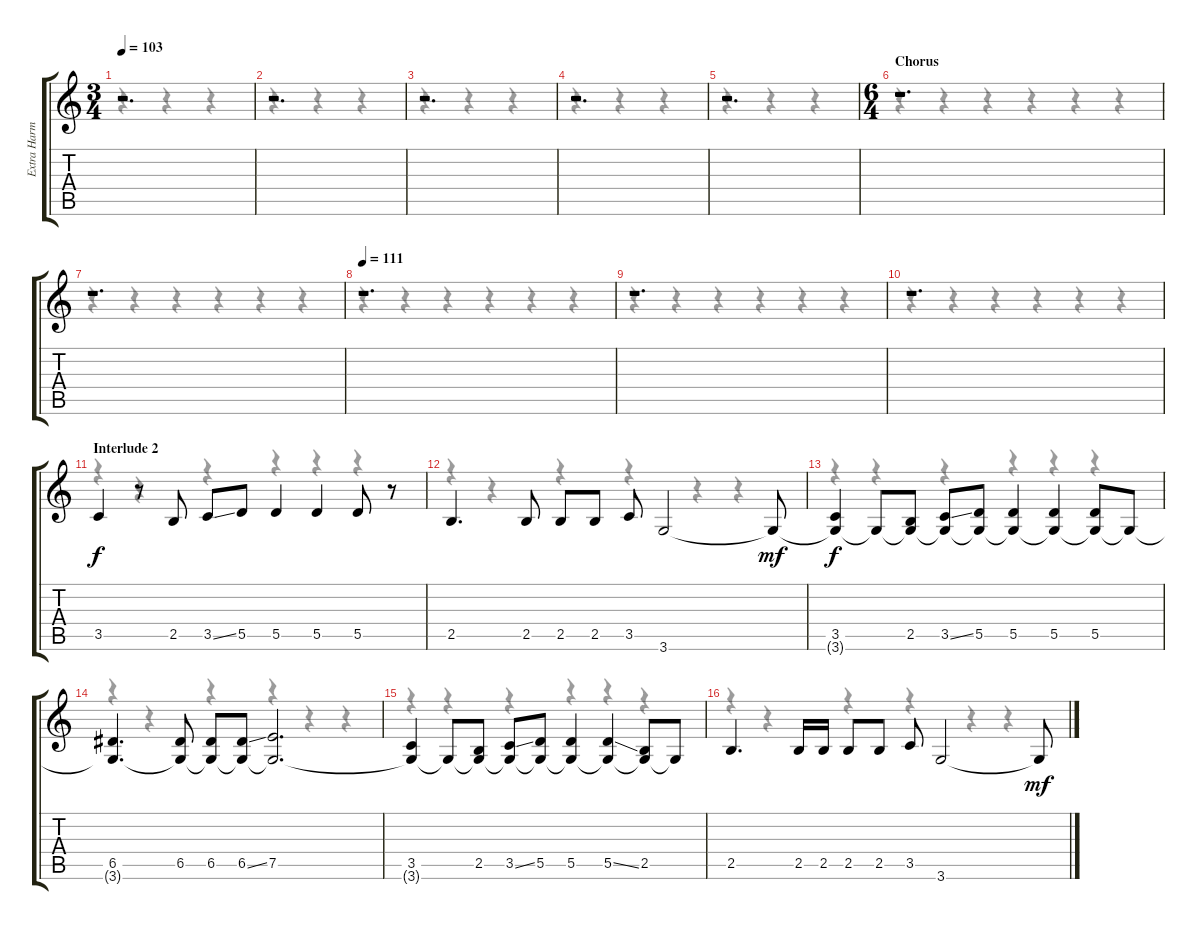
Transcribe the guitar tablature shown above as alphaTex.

\track ("Extra Harmony Guitar" "Extra Harm") {instrument distortionguitar}
\staff {score tabs}
\tuning (E4 B3 G3 D3 A2 E2) {hide}
\voice
\ts (3 4)
\tempo 103
\clef g2
\ks c
r.2{d dy f} |
r.2{d} |
r.2{d} |
r.2{d} |
r.2{d} |
\ts (6 4)
\section ("" "Chorus")
r.1{d} |
r.1{d} |
\tempo 111
r.1{d} |
r.1{d} |
r.1{d} |
\section ("" "Interlude 2")
3.5.4 r.8 2.5.8 3.5{ss}.8 5.5.8 5.5.4 5.5.4 5.5.8 r.8 |
2.5.4{d} 2.5.8 2.5.8 2.5.8 3.5.8 3.6.2 3.6{t}.8{dy mf} |
(3.5 3.6{t}).4{dy f} 3.6{t}.8 (2.5 3.6{t}).8 (3.5{ss} 3.6{t}).8 (5.5 3.6{t}).8 (5.5 3.6{t}).4 (5.5 3.6{t}).4 (5.5 3.6{t}).8 3.6{t}.8 |
(6.5 3.6{t}).4{d} (6.5 3.6{t}).8 (6.5 3.6{t}).8 (6.5{ss} 3.6{t}).8 (7.5 3.6{t}).2{d} |
(3.5 3.6{t}).4 3.6{t}.8 (2.5 3.6{t}).8 (3.5{ss} 3.6{t}).8 (5.5 3.6{t}).8 (5.5 3.6{t}).4 (5.5{ss} 3.6{t}).4 (2.5 3.6{t}).8 3.6{t}.8 |
2.5.4{d} 2.5.16 2.5.16 2.5.8 2.5.8 3.5.8 3.6.2 3.6{t}.8{dy mf}
\voice
\clef g2
\ottava regular
\simile none
\ks c
r.4{dy f} r.4 r.4 |
r.4 r.4 r.4 |
r.4 r.4 r.4 |
r.4 r.4 r.4 |
r.4 r.4 r.4 |
r.4 r.4 r.4 r.4 r.4 r.4 |
r.4 r.4 r.4 r.4 r.4 r.4 |
r.4 r.4 r.4 r.4 r.4 r.4 |
r.4 r.4 r.4 r.4 r.4 r.4 |
r.4 r.4 r.4 r.4 r.4 r.4 |
r.4 r.4 r.4 r.4 r.4 r.4 |
r.4 r.4 r.4 r.4 r.4 r.4 |
r.4 r.4 r.4 r.4 r.4 r.4 |
r.4 r.4 r.4 r.4 r.4 r.4 |
r.4 r.4 r.4 r.4 r.4 r.4 |
r.4 r.4 r.4 r.4 r.4 r.4
